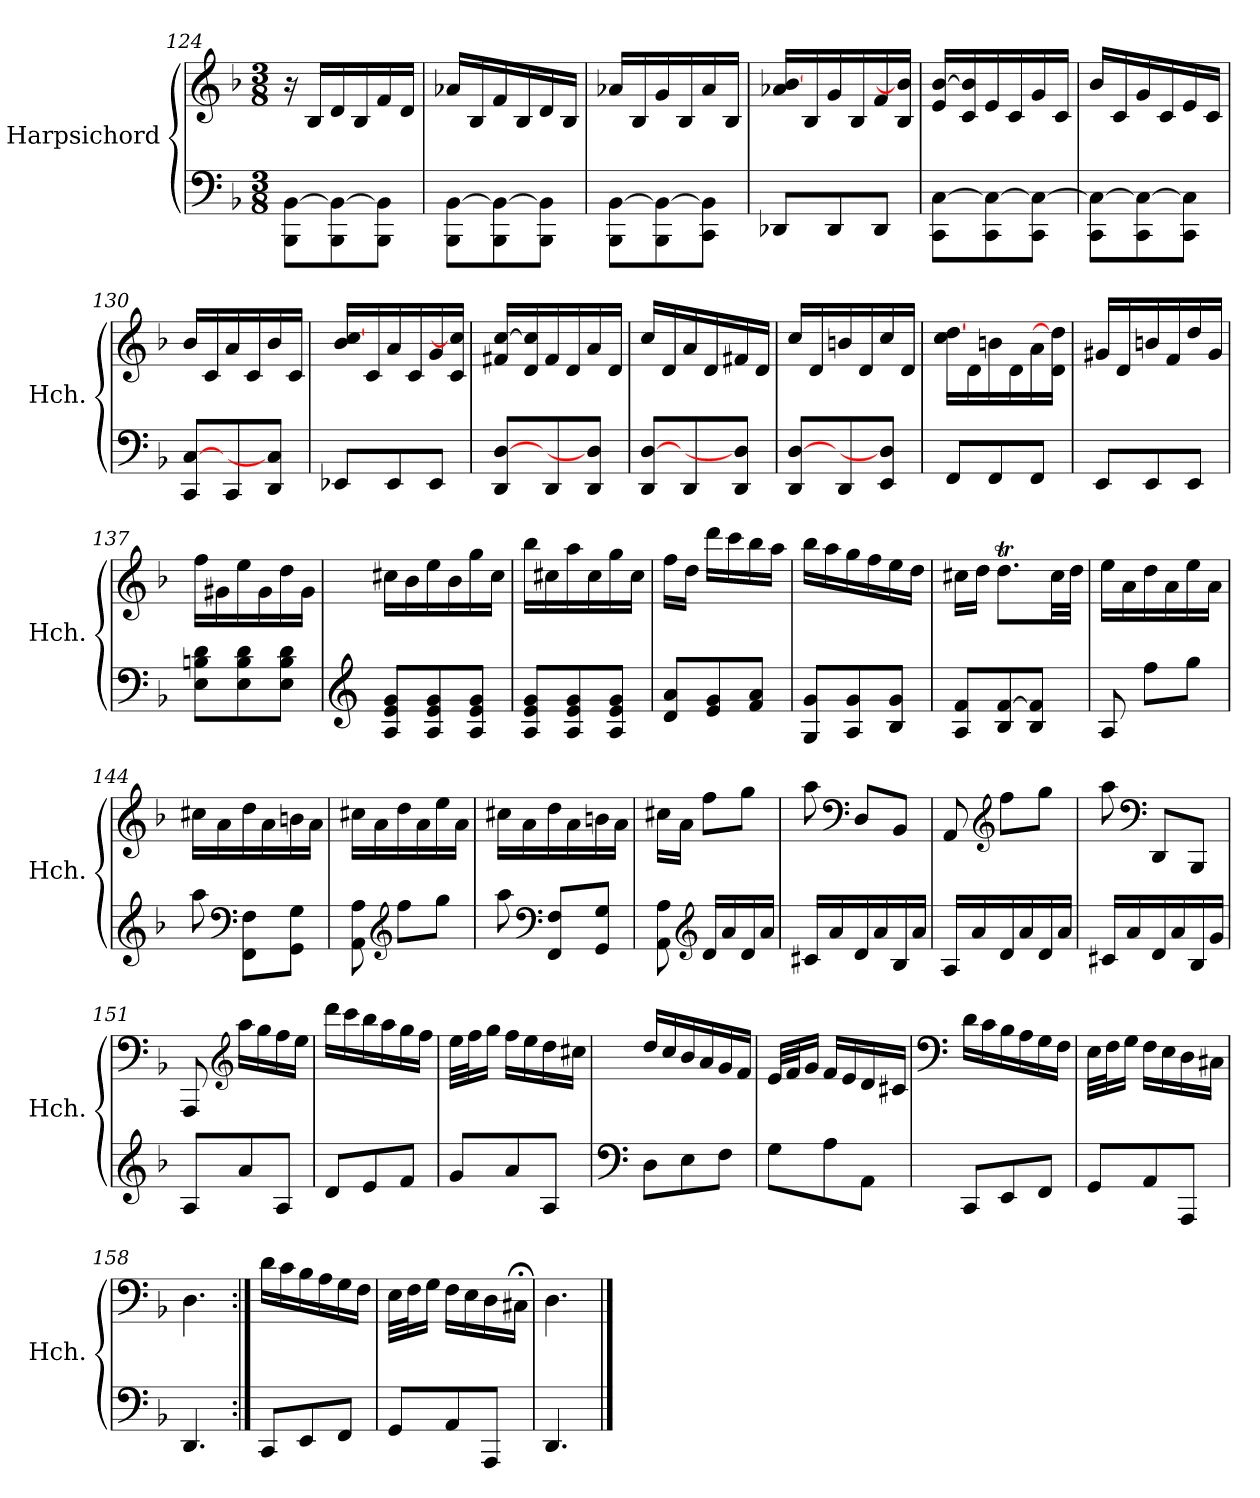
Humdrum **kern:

**kern	**kern
*part1	*part1
*staff2	*staff1
*I"Harpsichord	*
*I'Hch.	*
*clefF4	*clefG2
*k[b-]	*k[b-]
*M3/8	*M3/8
=124	=124
8BBB-\ [8BB-\L	16r
.	16B-/LL
8BBB-\ 8BB-\_	16d/
.	16B-/
8BBB-\ 8BB-\]J	16f/
.	16d/JJ
=125	=125
8BBB-\ [8BB-\L	16a-X/LL
.	16B-/
8BBB-\ 8BB-\_	16f/
.	16B-/
8BBB-\ 8BB-\]J	16d/
.	16B-/JJ
=126	=126
8BBB-\ [8BB-\L	16a-X/LL
.	16B-/
8BBB-\ 8BB-\_	16g/
.	16B-/
8CC\ 8BB-\]J	16a-/
.	16B-/JJ
=127	=127
8DD-X/L	16a-X/ [16b-/LL
.	16B-/
8DD-/	16g/
.	16B-/
8DD-/J	16f/
.	16B-/ 16b-/]JJ
=128	=128
8CC\ [8C\L	16e/ [16b-/LL
.	16c/ 16b-/]
8CC\ 8C\_	16e/
.	16c/
8CC\ 8C\_J	16g/
.	16c/JJ
!!LO:LB:g=z
=129	=129
8CC\ 8C\_L	16b-/LL
.	16c/
8CC\ 8C\_	16g/
.	16c/
8CC\ 8C\]J	16e/
.	16c/JJ
=130	=130
8CC/ [8C/L	16b-/LL
.	16c/
8CC/	16a/
.	16c/
8DD/ 8C/]J	16b-/
.	16c/JJ
=131	=131
8EE-X/L	16b-/ [16cc/LL
.	16c/
8EE-/	16a/
.	16c/
8EE-/J	16g/
.	16c/ 16cc/]JJ
=132	=132
8DD/ [8D/L	16f#X/ [16cc/LL
.	16d/ 16cc/]
8DD/	16f#/
.	16d/
8DD/ 8D/]J	16a/
.	16d/JJ
=133	=133
8DD/ [8D/L	16cc/LL
.	16d/
8DD/	16a/
.	16d/
8DD/ 8D/]J	16f#X/
.	16d/JJ
=134	=134
8DD/ [8D/L	16cc/LL
.	16d/
8DD/	16bn/
.	16d/
8EE/ 8D/]J	16cc/
.	16d/JJ
=135	=135
8FF/L	16cc\ [16dd\LL
.	16d\
8FF/	16bn\
.	16d\
8FF/J	16a\
.	16d\ 16dd\]JJ
!!LO:LB:g=z
=136	=136
8EE/L	16g#X/LL
.	16d/
8EE/	16bn/
.	16f/
8EE/J	16dd/
.	16g#/JJ
=137	=137
8E\ 8Bn\ 8d\L	16ff\LL
.	16g#X\
8E\ 8B\ 8d\	16ee\
.	16g#\
8E\ 8B\ 8d\J	16dd\
.	16g#\JJ
=138	=138
*clefG2	*
8A/ 8e/ 8g/L	16cc#X\LL
.	16b-\
8A/ 8e/ 8g/	16ee\
.	16b-\
8A/ 8e/ 8g/J	16gg\
.	16cc#\JJ
=139	=139
8A/ 8e/ 8g/L	16bb-\LL
.	16cc#X\
8A/ 8e/ 8g/	16aa\
.	16cc#\
8A/ 8e/ 8g/J	16gg\
.	16cc#\JJ
=140	=140
8d/ 8a/L	16ff\LL
.	16dd\JJ
8e/ 8g/	16ddd\LL
.	16ccc\
8f/ 8a/J	16bb-\
.	16aa\JJ
=141	=141
8G/ 8g/L	16bb-\LL
.	16aa\
8A/ 8g/	16gg\
.	16ff\
8B-/ 8g/J	16ee\
.	16dd\JJ
!!LO:LB:g=z
=142	=142
8A/ 8f/L	16cc#X\LL
.	16dd\JJ
8B-/ [8f/	8.ddT\L
8B-/ 8f/]J	.
.	32cc#\LL
.	32dd\JJJ
=143	=143
8A/	16ee\LL
.	16a\
8ff\L	16dd\
.	16a\
8gg\J	16ee\
.	16a\JJ
=144	=144
8aa\	16cc#X\LL
.	16a\
*clefF4	*
8FF\ 8F\L	16dd\
.	16a\
8GG\ 8G\J	16bn\
.	16a\JJ
=145	=145
8AA\ 8A\	16cc#X\LL
.	16a\
*clefG2	*
8ff\L	16dd\
.	16a\
8gg\J	16ee\
.	16a\JJ
=146	=146
8aa\	16cc#X\LL
.	16a\
*clefF4	*
8FF/ 8F/L	16dd\
.	16a\
8GG/ 8G/J	16bn\
.	16a\JJ
=147	=147
8AA\ 8A\	16cc#X\LL
.	16a\JJ
*clefG2	*
16d/LL	8ff\L
16a/	.
16d/	8gg\J
16a/JJ	.
!!LO:LB:g=z
=148	=148
16c#X/LL	8aa\
16a/	.
*	*clefF4
16d/	8D/L
16a/	.
16B-/	8BB-/J
16a/JJ	.
=149	=149
16A/LL	8AA/
16a/	.
*	*clefG2
16d/	8ff\L
16a/	.
16d/	8gg\J
16a/JJ	.
=150	=150
16c#X/LL	8aa\
16a/	.
*	*clefF4
16d/	8DD/L
16a/	.
16B-/	8BBB-/J
16g/JJ	.
=151	=151
8A/L	8AAA/
*	*clefG2
8a/	16aa\LL
.	16gg\
8A/J	16ff\
.	16ee\JJ
=152	=152
8d/L	16ddd\LL
.	16ccc\
8e/	16bb-\
.	16aa\
8f/J	16gg\
.	16ff\JJ
=153	=153
8g/L	32ee\LLL
.	32ff\J
.	16gg\JJ
8a/	16ff\LL
.	16ee\
8A/J	16dd\
.	16cc#X\JJ
!!LO:PB:g=z
=154	=154
*clefF4	*
8D\L	16dd/LL
.	16cc/
8E\	16b-/
.	16a/
8F\J	16g/
.	16f/JJ
=155	=155
8G\L	32e/LLL
.	32f/J
.	16g/JJ
8A\	16f/LL
.	16e/
8AA\J	16d/
.	16c#X/JJ
=156	=156
*	*clefF4
8CC/L	16d\LL
.	16c\
8EE/	16B-\
.	16A\
8FF/J	16G\
.	16F\JJ
=157	=157
8GG/L	32E\LLL
.	32F\J
.	16G\JJ
8AA/	16F\LL
.	16E\
8AAA/J	16D\
.	16C#X\JJ
=158	=158
4.DD/	4.D\
=159:|!	=159:|!
8CC/L	16d\LL
.	16c\
8EE/	16B-\
.	16A\
8FF/J	16G\
.	16F\JJ
=160	=160
8GG/L	32E\LLL
.	32F\J
.	16G\JJ
*	*MM80
8AA/	16F\LL
.	16E\
8AAA/J	16D\
.	16C#X;<\JJ
!!LO:LB:g=z
=161	=161
4.DD/	4.D\
==	==
*-	*-
